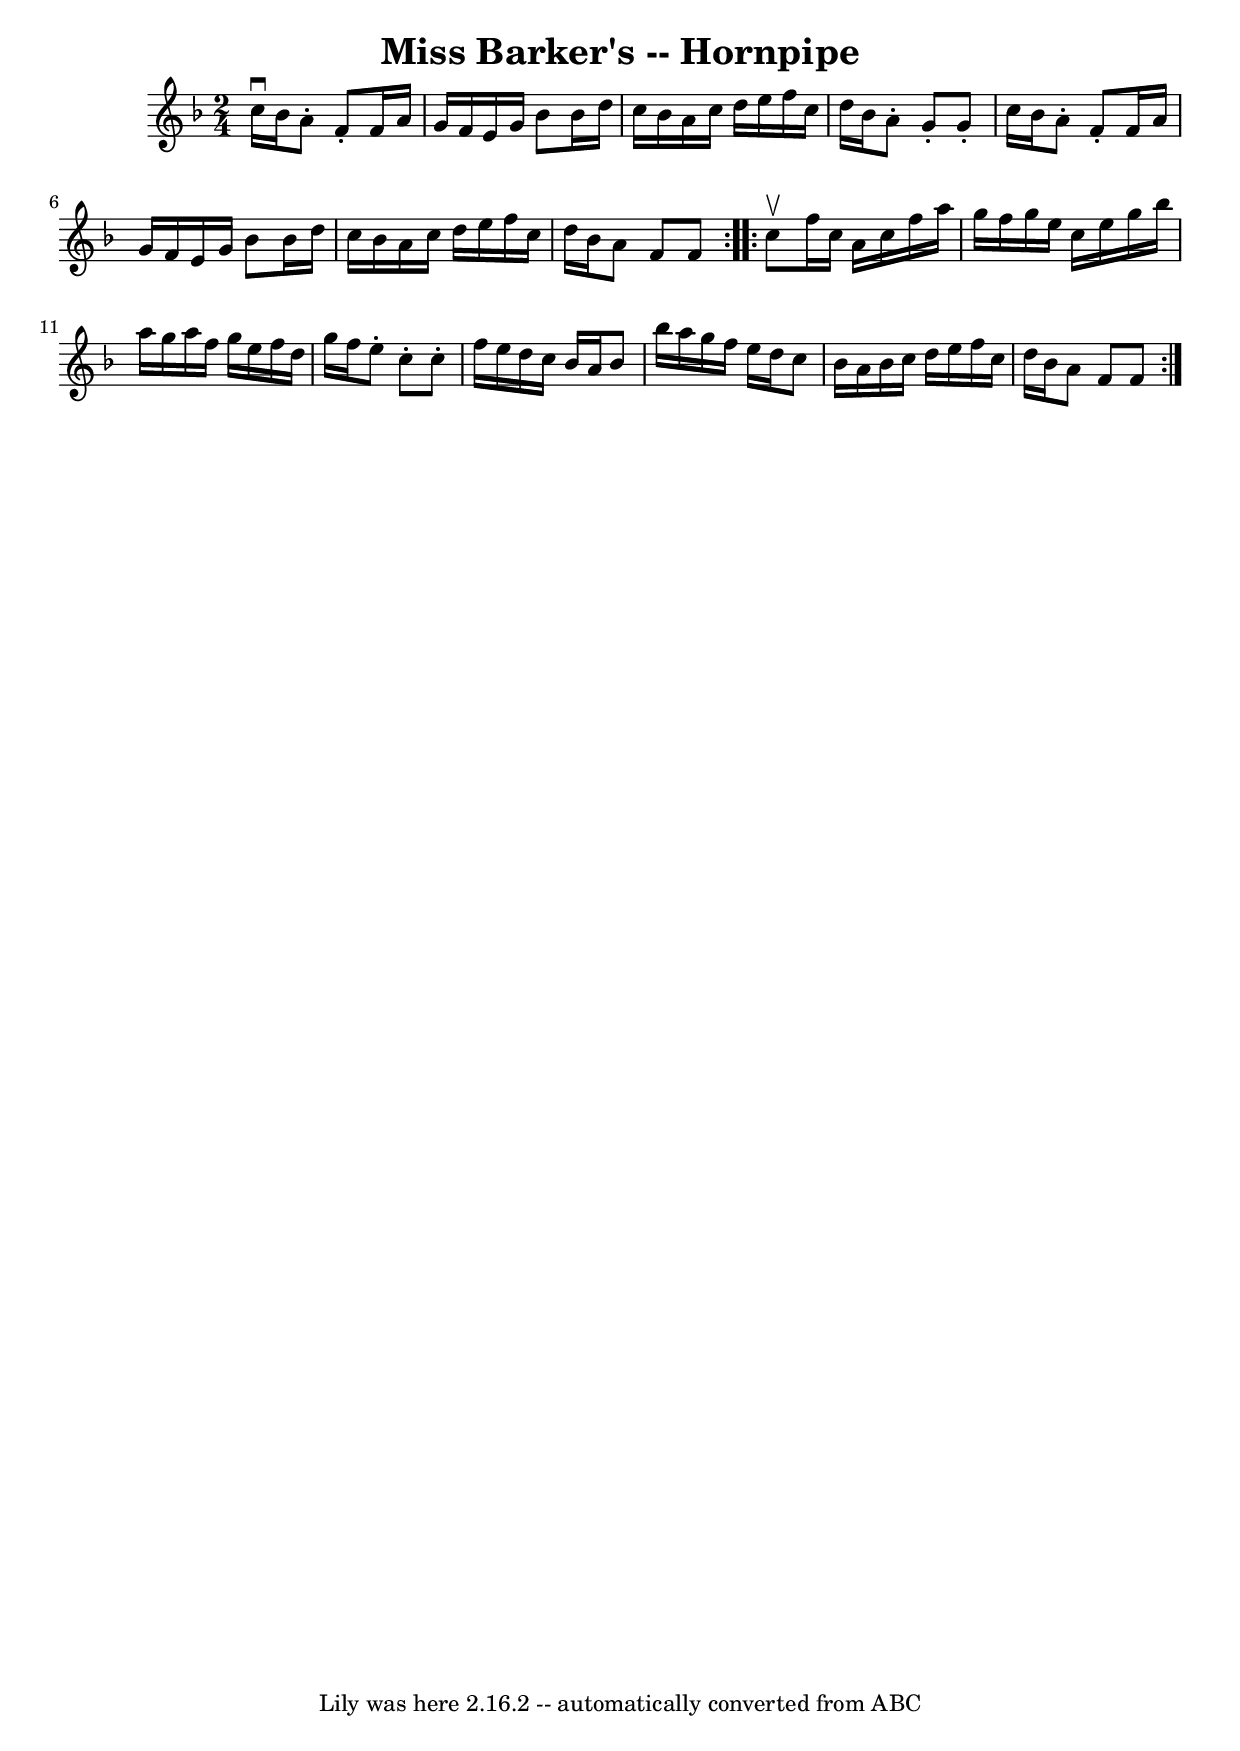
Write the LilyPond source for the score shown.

\version "2.16.2"
\include "Mammoth.ily"
\header {
  %% book = "Cole's 1000 Fiddle Tunes"
 crossRefNumber = "1"
 footnotes = ""
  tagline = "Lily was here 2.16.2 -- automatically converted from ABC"
  title = "Miss Barker's -- Hornpipe"

}
voicedefault =  {



  \repeat volta 2 {

    \time 2/4 
    \key f \major c''16^\downbow bes'16   |
 a'8-. f'8-. f'16 a'16 g'16 f'16   |
 e'16 g'16 bes'8 bes'16 d''16 c''16 bes'16   |
 a'16 c''16 d''16 e''16 f''16 c''16 d''16 bes'16   |
 a'8-. g'8-. g'8-. c''16 bes'16   |
 a'8-. f'8-. f'16 a'16 g'16 f'16  |
 e'16 g'16 bes'8 bes'16 d''16 c''16 bes'16   |
 a'16 c''16 d''16 e''16 f''16 c''16 d''16 bes'16   |
 a'8    
 f'8 f'8  
  }     
  \repeat volta 2 { c''8^\upbow  |
 f''16 c''16 a'16 c''16 f''16 a''16 g''16 f''16   |
 g''16 e''16 c''16 e''16 g''16 bes''16 a''16 g''16   |
 a''16 f''16 g''16 e''16 f''16 d''16 g''16 f''16   |
 e''8-. c''8-. c''8-. f''16 e''16   |
 d''16 c''16 bes'16 a'16 bes'8 bes''16 a''16   |
 g''16 f''16 e''16 d''16 c''8 bes'16 a'16   |
 bes'16 c''16 d''16 e''16 f''16 c''16 d''16 bes'16   |
 a'8 f'8 f'8  
  }   

}

\score{
  <<

    \context Staff="default"
    {
      \voicedefault 
      
    }

  >>
  \layout {
    
  }
  \midi {
  }

}
